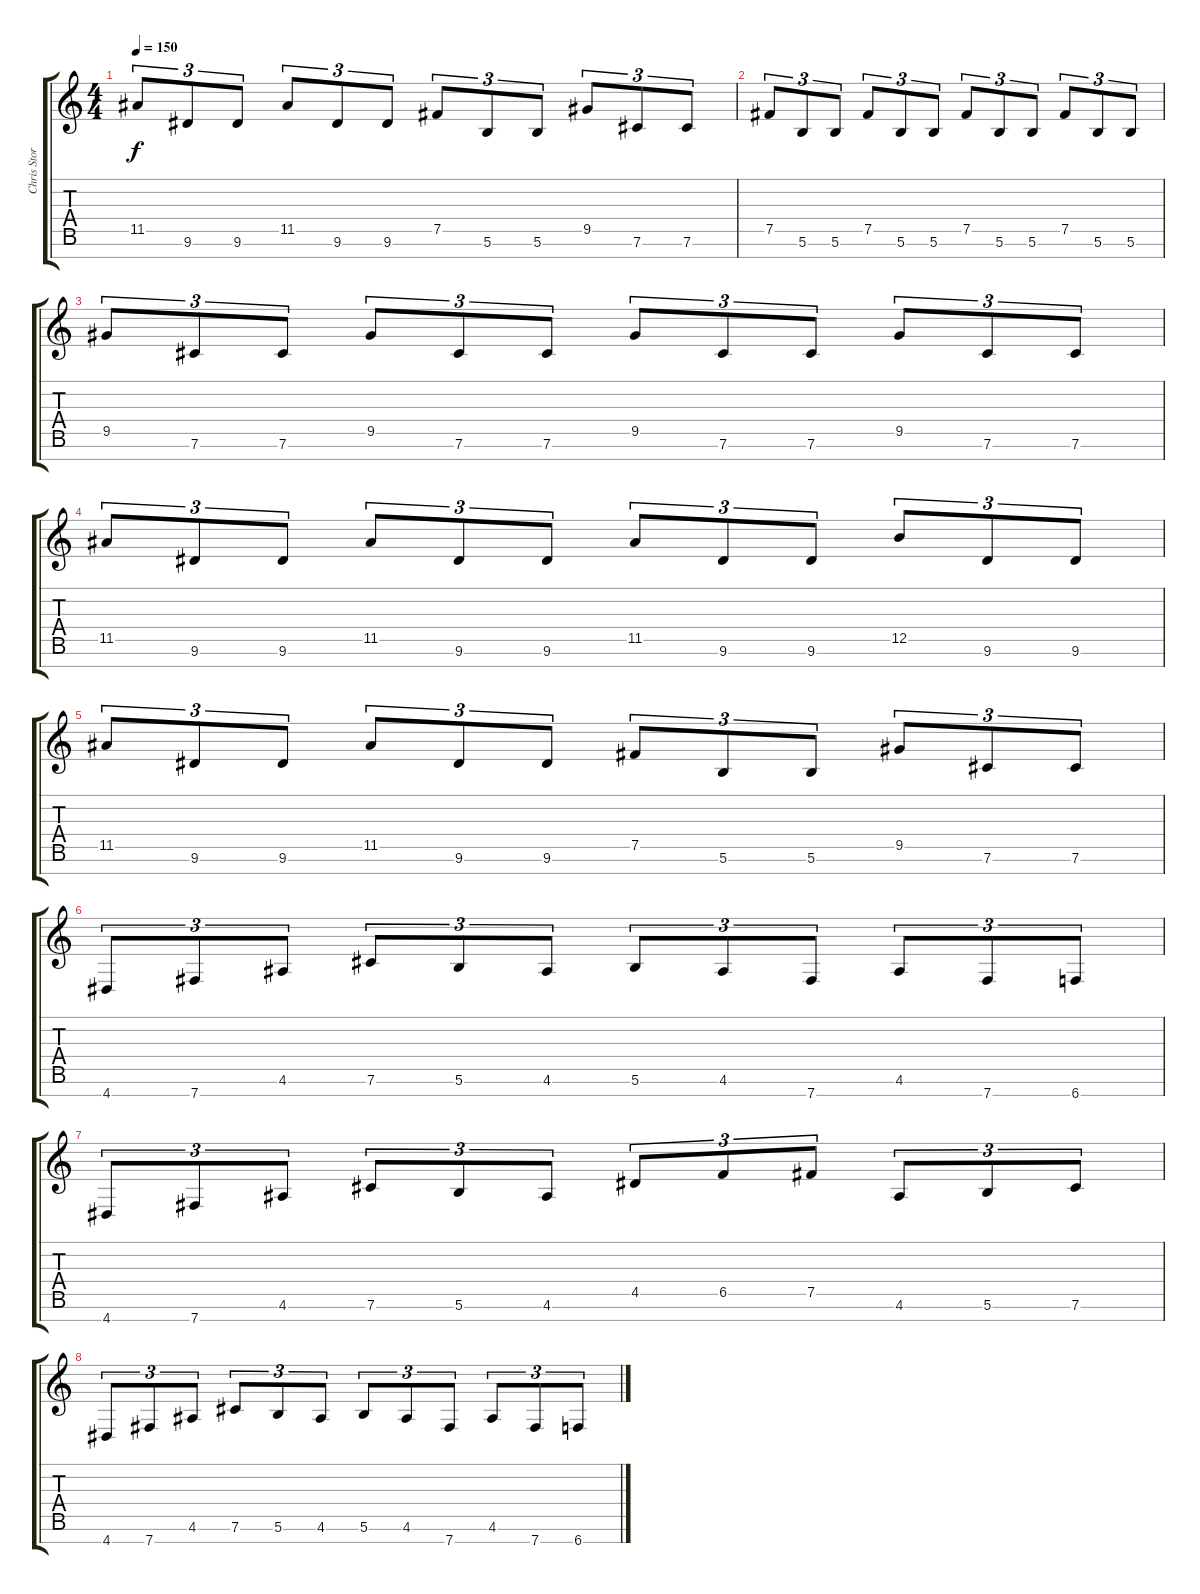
\track ("Chris Storey" "Chris Stor") {instrument distortionguitar}
\staff {score tabs}
\tuning (Gb4 Db4 A3 E3 B2 Gb2 B1) {hide}
\ts (4 4)
\tempo 150
\clef g2
\ks c
11.5.8{tu (3 2) dy f} 9.6.8{tu (3 2)} 9.6.8{tu (3 2)} 11.5.8{tu (3 2)} 9.6.8{tu (3 2)} 9.6.8{tu (3 2)} 7.5.8{tu (3 2)} 5.6.8{tu (3 2)} 5.6.8{tu (3 2)} 9.5.8{tu (3 2)} 7.6.8{tu (3 2)} 7.6.8{tu (3 2)} |
7.5.8{tu (3 2)} 5.6.8{tu (3 2)} 5.6.8{tu (3 2)} 7.5.8{tu (3 2)} 5.6.8{tu (3 2)} 5.6.8{tu (3 2)} 7.5.8{tu (3 2)} 5.6.8{tu (3 2)} 5.6.8{tu (3 2)} 7.5.8{tu (3 2)} 5.6.8{tu (3 2)} 5.6.8{tu (3 2)} |
9.5.8{tu (3 2)} 7.6.8{tu (3 2)} 7.6.8{tu (3 2)} 9.5.8{tu (3 2)} 7.6.8{tu (3 2)} 7.6.8{tu (3 2)} 9.5.8{tu (3 2)} 7.6.8{tu (3 2)} 7.6.8{tu (3 2)} 9.5.8{tu (3 2)} 7.6.8{tu (3 2)} 7.6.8{tu (3 2)} |
11.5.8{tu (3 2)} 9.6.8{tu (3 2)} 9.6.8{tu (3 2)} 11.5.8{tu (3 2)} 9.6.8{tu (3 2)} 9.6.8{tu (3 2)} 11.5.8{tu (3 2)} 9.6.8{tu (3 2)} 9.6.8{tu (3 2)} 12.5.8{tu (3 2)} 9.6.8{tu (3 2)} 9.6.8{tu (3 2)} |
11.5.8{tu (3 2)} 9.6.8{tu (3 2)} 9.6.8{tu (3 2)} 11.5.8{tu (3 2)} 9.6.8{tu (3 2)} 9.6.8{tu (3 2)} 7.5.8{tu (3 2)} 5.6.8{tu (3 2)} 5.6.8{tu (3 2)} 9.5.8{tu (3 2)} 7.6.8{tu (3 2)} 7.6.8{tu (3 2)} |
4.7.8{tu (3 2)} 7.7.8{tu (3 2)} 4.6.8{tu (3 2)} 7.6.8{tu (3 2)} 5.6.8{tu (3 2)} 4.6.8{tu (3 2)} 5.6.8{tu (3 2)} 4.6.8{tu (3 2)} 7.7.8{tu (3 2)} 4.6.8{tu (3 2)} 7.7.8{tu (3 2)} 6.7.8{tu (3 2)} |
4.7.8{tu (3 2)} 7.7.8{tu (3 2)} 4.6.8{tu (3 2)} 7.6.8{tu (3 2)} 5.6.8{tu (3 2)} 4.6.8{tu (3 2)} 4.5.8{tu (3 2)} 6.5.8{tu (3 2)} 7.5.8{tu (3 2)} 4.6.8{tu (3 2)} 5.6.8{tu (3 2)} 7.6.8{tu (3 2)} |
4.7.8{tu (3 2)} 7.7.8{tu (3 2)} 4.6.8{tu (3 2)} 7.6.8{tu (3 2)} 5.6.8{tu (3 2)} 4.6.8{tu (3 2)} 5.6.8{tu (3 2)} 4.6.8{tu (3 2)} 7.7.8{tu (3 2)} 4.6.8{tu (3 2)} 7.7.8{tu (3 2)} 6.7.8{tu (3 2)}
